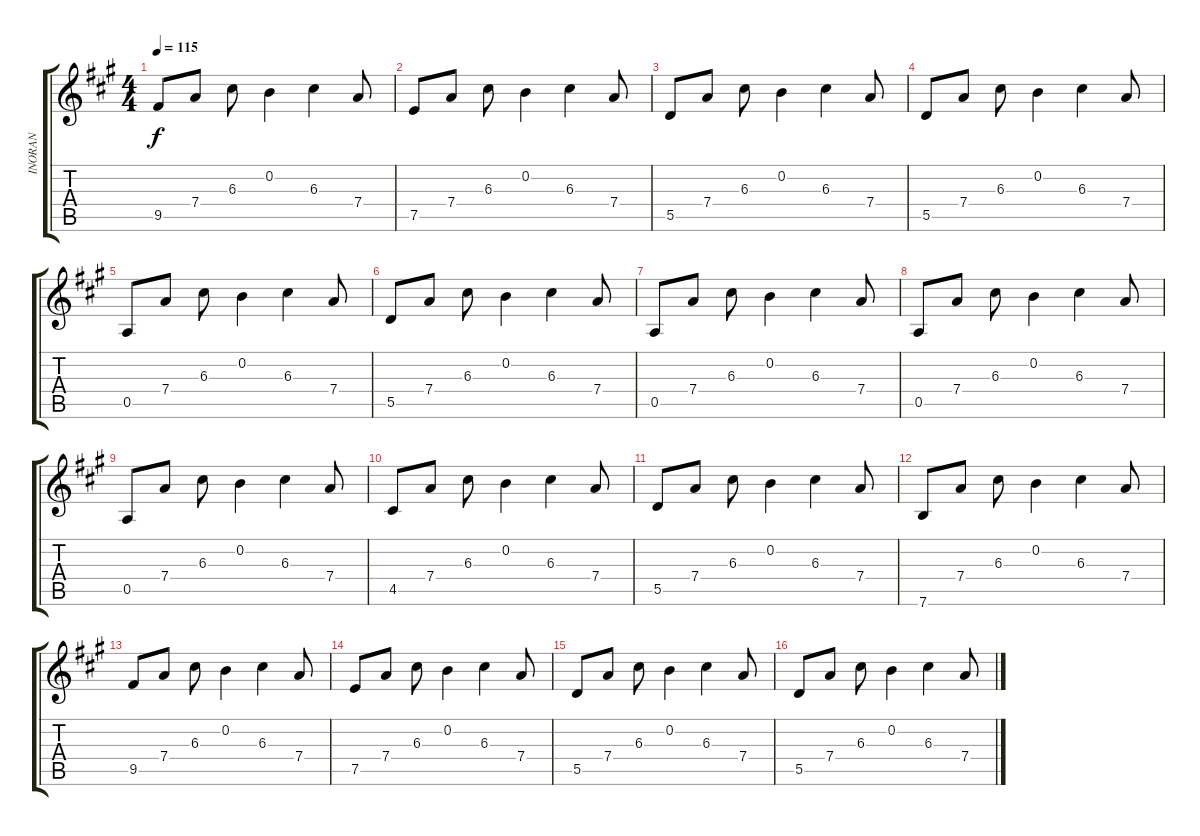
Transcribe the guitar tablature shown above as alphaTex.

\track ("INORAN" "INORAN") {instrument electricguitarclean}
\staff {score tabs}
\tuning (E4 B3 G3 D3 A2 E2) {hide}
\ts (4 4)
\tempo 115
\clef g2
\ks a
9.5.8{dy f balance 3} 7.4.8 6.3.8 0.2.4 6.3.4 7.4.8 |
7.5.8{balance 8} 7.4.8 6.3.8 0.2.4 6.3.4 7.4.8 |
5.5.8{balance 13} 7.4.8 6.3.8 0.2.4 6.3.4 7.4.8 |
5.5.8{balance 8} 7.4.8 6.3.8 0.2.4 6.3.4 7.4.8 |
0.5.8{balance 3} 7.4.8 6.3.8 0.2.4 6.3.4 7.4.8 |
5.5.8{balance 8} 7.4.8 6.3.8 0.2.4 6.3.4 7.4.8 |
0.5.8{balance 13} 7.4.8 6.3.8 0.2.4 6.3.4 7.4.8 |
0.5.8{balance 8} 7.4.8 6.3.8 0.2.4 6.3.4 7.4.8 |
0.5.8{balance 3} 7.4.8 6.3.8 0.2.4 6.3.4 7.4.8 |
4.5.8{balance 8} 7.4.8 6.3.8 0.2.4 6.3.4 7.4.8 |
5.5.8{balance 13} 7.4.8 6.3.8 0.2.4 6.3.4 7.4.8 |
7.6.8{balance 8} 7.4.8 6.3.8 0.2.4 6.3.4 7.4.8 |
9.5.8{balance 3} 7.4.8 6.3.8 0.2.4 6.3.4 7.4.8 |
7.5.8{balance 8} 7.4.8 6.3.8 0.2.4 6.3.4 7.4.8 |
5.5.8{balance 13} 7.4.8 6.3.8 0.2.4 6.3.4 7.4.8 |
5.5.8{balance 8} 7.4.8 6.3.8 0.2.4 6.3.4 7.4.8
